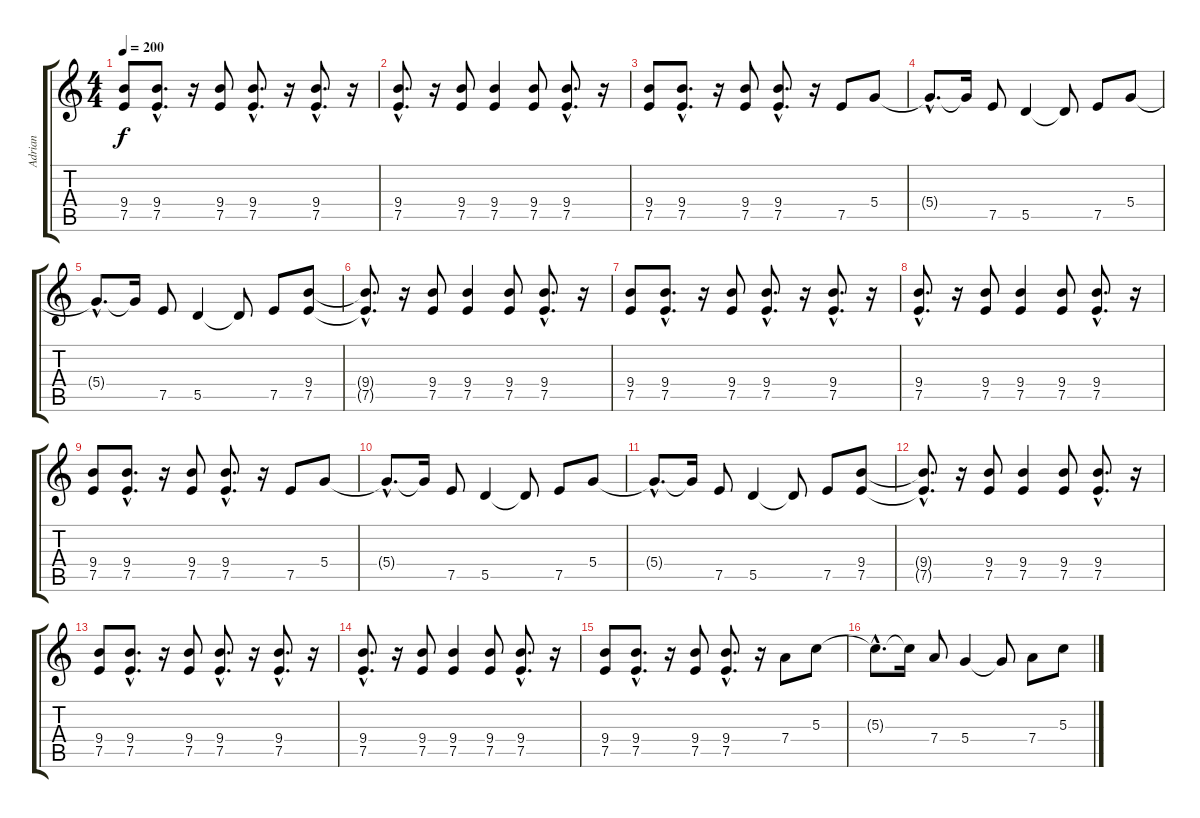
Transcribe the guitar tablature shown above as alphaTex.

\track ("Adrian" "Adrian") {instrument distortionguitar}
\staff {score tabs}
\tuning (E4 B3 G3 D3 A2 E2) {hide}
\ts (4 4)
\tempo 200
\clef g2
\ks c
(9.4 7.5).8{dy f} (9.4{hac} 7.5{hac}).8{d} r.16 (9.4 7.5).8 (9.4{hac} 7.5{hac}).8{d} r.16 (9.4{hac} 7.5{hac}).8{d} r.16 |
(9.4{hac} 7.5{hac}).8{d} r.16 (9.4 7.5).8 (9.4 7.5).4 (9.4 7.5).8 (9.4{hac} 7.5{hac}).8{d} r.16 |
(9.4 7.5).8 (9.4{hac} 7.5{hac}).8{d} r.16 (9.4 7.5).8 (9.4{hac} 7.5{hac}).8{d} r.16 7.5.8 5.4.8 |
5.4{hac t}.8{d} 5.4{t}.16 7.5.8 5.5.4 5.5{t}.8 7.5.8 5.4.8 |
5.4{hac t}.8{d} 5.4{t}.16 7.5.8 5.5.4 5.5{t}.8 7.5.8 (9.4 7.5).8 |
(9.4{hac t} 7.5{hac t}).8{d} r.16 (9.4 7.5).8 (9.4 7.5).4 (9.4 7.5).8 (9.4{hac} 7.5{hac}).8{d} r.16 |
(9.4 7.5).8 (9.4{hac} 7.5{hac}).8{d} r.16 (9.4 7.5).8 (9.4{hac} 7.5{hac}).8{d} r.16 (9.4{hac} 7.5{hac}).8{d} r.16 |
(9.4{hac} 7.5{hac}).8{d} r.16 (9.4 7.5).8 (9.4 7.5).4 (9.4 7.5).8 (9.4{hac} 7.5{hac}).8{d} r.16 |
(9.4 7.5).8 (9.4{hac} 7.5{hac}).8{d} r.16 (9.4 7.5).8 (9.4{hac} 7.5{hac}).8{d} r.16 7.5.8 5.4.8 |
5.4{hac t}.8{d} 5.4{t}.16 7.5.8 5.5.4 5.5{t}.8 7.5.8 5.4.8 |
5.4{hac t}.8{d} 5.4{t}.16 7.5.8 5.5.4 5.5{t}.8 7.5.8 (9.4 7.5).8 |
(9.4{hac t} 7.5{hac t}).8{d} r.16 (9.4 7.5).8 (9.4 7.5).4 (9.4 7.5).8 (9.4{hac} 7.5{hac}).8{d} r.16 |
(9.4 7.5).8 (9.4{hac} 7.5{hac}).8{d} r.16 (9.4 7.5).8 (9.4{hac} 7.5{hac}).8{d} r.16 (9.4{hac} 7.5{hac}).8{d} r.16 |
(9.4{hac} 7.5{hac}).8{d} r.16 (9.4 7.5).8 (9.4 7.5).4 (9.4 7.5).8 (9.4{hac} 7.5{hac}).8{d} r.16 |
(9.4 7.5).8 (9.4{hac} 7.5{hac}).8{d} r.16 (9.4 7.5).8 (9.4{hac} 7.5{hac}).8{d} r.16 7.4.8 5.3.8 |
5.3{hac t}.8{d} 5.3{t}.16 7.4.8 5.4.4 5.4{t}.8 7.4.8 5.3.8
